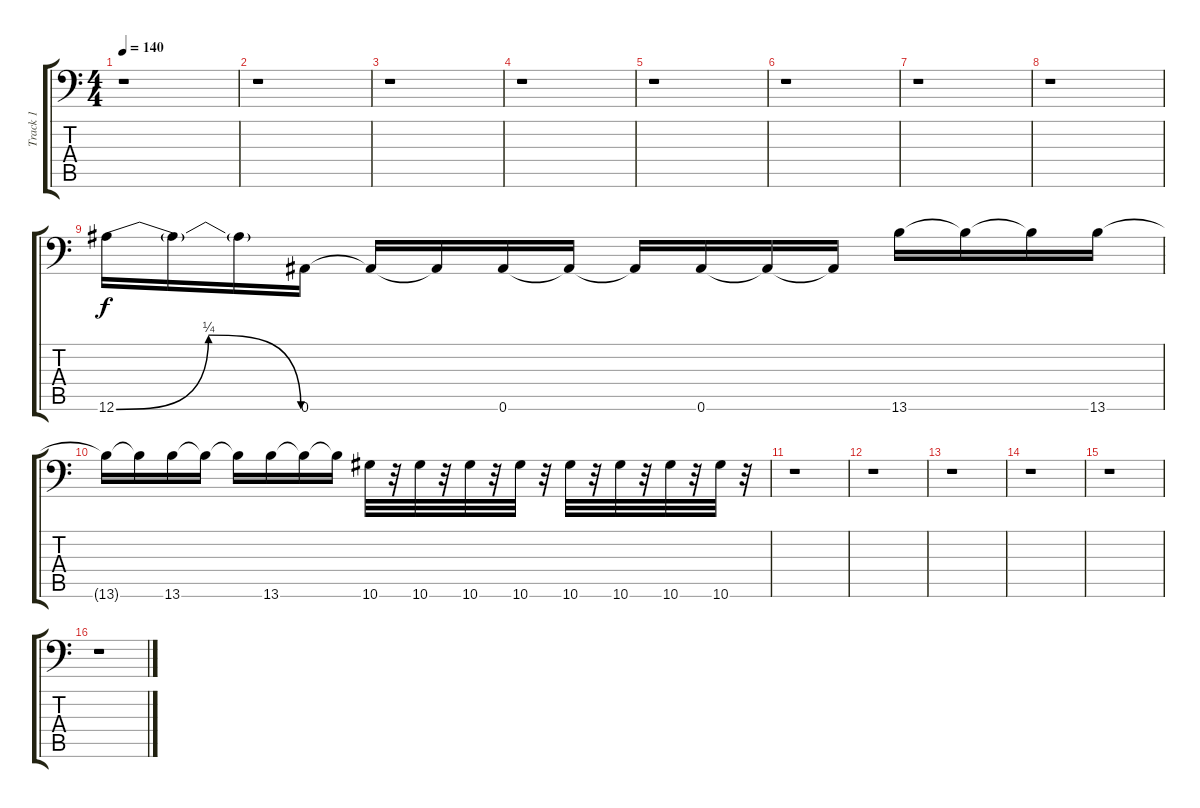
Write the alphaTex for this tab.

\track ("Track 1" "Track 1") {instrument overdrivenguitar}
\staff {score tabs}
\tuning (C4 G3 Eb3 Bb2 F2 Bb1) {hide}
\ts (4 4)
\tempo 140
\clef f4
\ks c
r.1{dy f} |
r.1 |
r.1 |
r.1 |
r.1 |
r.1 |
r.1 |
r.1 |
12.6{be (bendrelease 0 0 30 1 30 1 60 0)}.16 12.6{t}.16 12.6{t}.16 0.6.16 0.6{t}.16 0.6{t}.16 0.6.16 0.6{t}.16 0.6{t}.16 0.6.16 0.6{t}.16 0.6{t}.16 13.6.16 13.6{t}.16 13.6{t}.16 13.6.16 |
13.6{t}.16 13.6{t}.16 13.6.16 13.6{t}.16 13.6{t}.16 13.6.16 13.6{t}.16 13.6{t}.16 10.6.32 r.32 10.6.32 r.32 10.6.32 r.32 10.6.32 r.32 10.6.32 r.32 10.6.32 r.32 10.6.32 r.32 10.6.32 r.32 |
r.1 |
r.1 |
r.1 |
r.1 |
r.1 |
r.1
